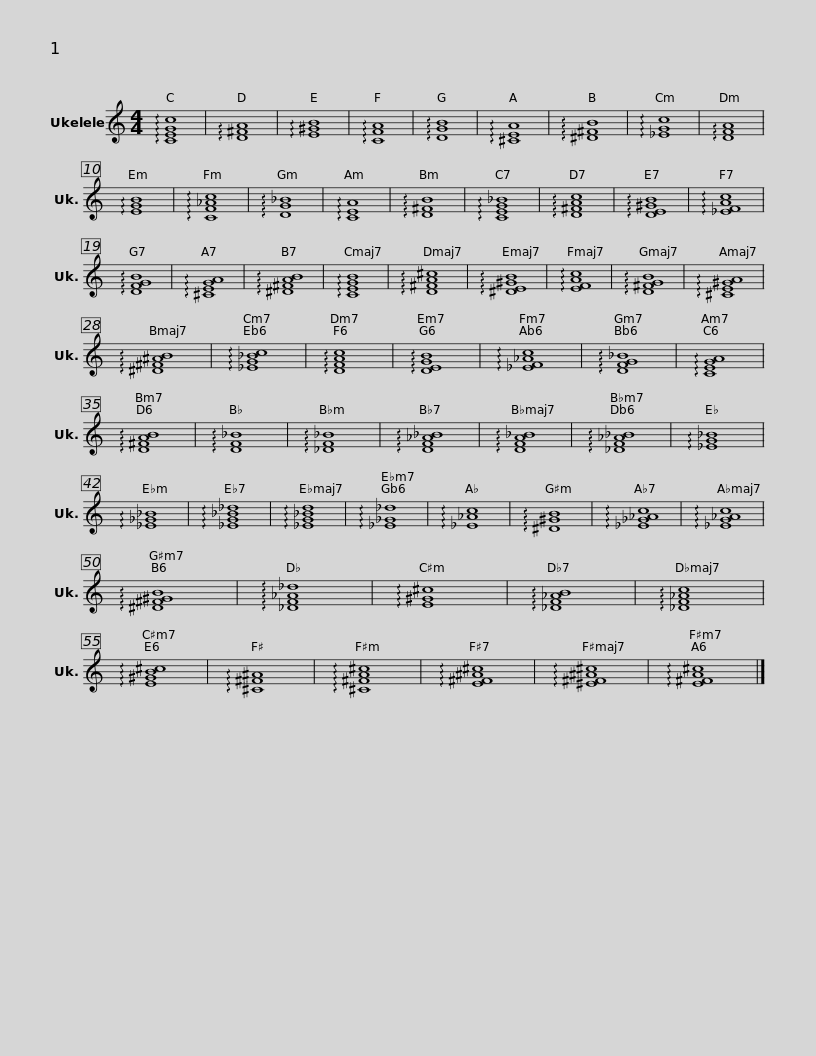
X:1
L:1/8
M:4/4
I:linebreak $
K:C
V:1 treble
V:1
 !arpeggio![CEGc]8 | !arpeggio![D^FA]8 | !arpeggio![E^GB]8 | !arpeggio![CFA]8 | !arpeggio![DGB]8 | %5
 !arpeggio![^CEA]8 | !arpeggio![^D^FB]8 |$ !arpeggio![_EGc]8 | !arpeggio![DFA]8 | !arpeggio![EGB]8 | %10
 !arpeggio![CF_Ac]8 | !arpeggio![DG_B]8 | !arpeggio![CEA]8 | !arpeggio![D^FB]8 |$ !arpeggio![CEG_B]8 | %15
 !arpeggio![D^FAc]8 | !arpeggio![DE^GB]8 | !arpeggio![_EFAc]8 | !arpeggio![DFGB]8 | !arpeggio![^CEGA]8 | %20
 !arpeggio![^D^FAB]8 |$ !arpeggio![CEGB]8 | !arpeggio![D^FA^c]8 | !arpeggio![^DE^GB]8 | !arpeggio![EFAc]8 | %25
 !arpeggio![D^FGB]8 | !arpeggio![^CE^GA]8 | !arpeggio![^D^F^AB]8 |$ !arpeggio![_EG_Bc]8 | !arpeggio![DFAc]8 | %30
 !arpeggio![DEGB]8 | !arpeggio![_EF_Ac]8 | !arpeggio![DFG_B]8 | !arpeggio![CEGA]8 | !arpeggio![D^FAB]8 |$ %35
 !arpeggio![DF_B]8 | !arpeggio![_DF_B]8 | !arpeggio![DF_A_B]8 | !arpeggio![DFA_B]8 | !arpeggio![_DF_A_B]8 |$ %40
 !arpeggio![_EG_B]8 | !arpeggio![_E_G_B]8 | !arpeggio![_EG_B_d]8 | !arpeggio![_EG_Bd]8 | !arpeggio![_E_G_d]8 |$ %45
 !arpeggio![_E_Ac]8 | !arpeggio![^D^GB]8 | !arpeggio![_E_G_Ac]8 | !arpeggio![_EG_Ac]8 | !arpeggio![^D^F^GB]8 |$ %50
 !arpeggio![_DF_A_d]8 | !arpeggio![E^G^c]8 | !arpeggio![_DF_AB]8 | !arpeggio![_DF_Ac]8 | !arpeggio![E^GB^c]8 |$ %55
 !arpeggio![^C^F^A]8 | !arpeggio![^C^FA^c]8 | !arpeggio![E^F^A^c]8 | !arpeggio![^E^F^A^c]8 | !arpeggio![E^FA^c]8 |] %60
